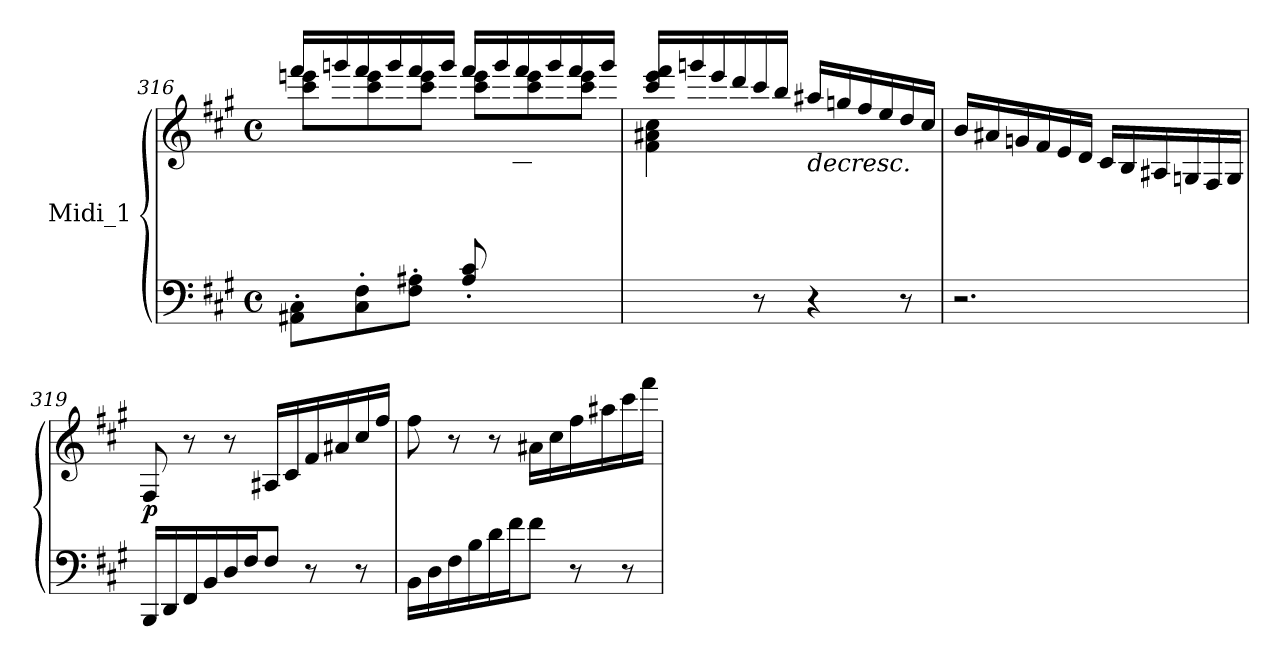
**kern	**kern	**dynam
*part1	*part1	*part1
*staff2	*staff1	*staff1/2
*I"Midi_1	*	*
!!LO:LB:g=z
*clefF4	*clefG2	*
*k[f#c#g#]	*k[f#c#g#]	*
*A:	*A:	*
*M4/4	*M4/4	*
*met(c)	*met(c)	*
*MM85	*MM85	*
=316	=316	=316
*	*^	*
*	*	*^	*
8AA#X\' 8C#\'L	16fff#/LL	8ccc#\ 8eeeni\L	2ryy	.
.	16gggn/	.	.	.
8C#\' 8F#\'	16fff#/	8ccc#\ 8eee\	.	.
.	16ggg/	.	.	.
8F#\' 8A#X\'J	16fff#/	8ccc#\ 8eee\J	.	.
.	16ggg/JJ	.	.	.
8A#/' 8c#/'L	16fff#/LL	8ccc#\ 8eee\L	.	.
.	16ggg/	.	.	.
4ryy	16fff#/	8ccc#\ 8eee\	8c#\' 8f#\'	.
.	16ggg/	.	.	.
.	16fff#/	8ccc#\ 8eee\J	8f#\' 8a#X\'J	.
.	16ggg/JJ	.	.	.
*	*	*v	*v	*
=317	=317	=317	=317
4ryy	16ccc#/ 16eee/ 16fff#/LL	4f#\ 4a#X\ 4cc#\	.
.	16gggn/	.	.
.	16eee/	.	.
.	16ddd/	.	.
8r	16ccc#/	4ryy	.
.	16bb/JJ	.	.
!	!LO:TX:b:i:t=decresc.	!	!
4r	16aa#X/LL	.	.
.	16ggn/	.	.
.	16ff#/	4ryy	.
.	16ee/	.	.
8r	16dd/	.	.
.	16cc#/JJ	.	.
!!LO:LB:g=z	!!
=318	=318	=318	=318
2.r	16b/LL	2ryy	.
.	16a#X/	.	.
.	16gn/	.	.
.	16f#/	.	.
.	16e/	.	.
.	16d/JJ	.	.
.	16c#/LL	.	.
.	16B/	.	.
.	16A#X/	4ryy	.
.	16Gn/	.	.
.	16F#/	.	.
.	16G/JJ	.	.
=319	=319	=319	=319
!	!	!	!LO:DY:a=2
16BBB/LL	8F#/	2ryy	p
16DD/	.	.	.
16FF#/	8r	.	.
16BB/	.	.	.
16D/	8r	.	.
16F#/J	.	.	.
8F#/J	16A#X/LL	.	.
.	16c#/	.	.
8r	16f#/	4ryy	.
.	16a#X/	.	.
8r	16cc#/	.	.
.	16ff#/JJ	.	.
*	*v	*v	*
!!LO:LB:g=z
=320	=320	=320
*	*MM85	*
16BB\LL	8ff#\	.
16D\	.	.
16F#\	8r	.
16B\	.	.
16d\	8r	.
16f#\J	.	.
8f#\J	16a#X\LL	.
.	16cc#\	.
8r	16ff#\	.
.	16aa#X\	.
8r	16ccc#\	.
.	16fff#\JJ	.
=	=	=
*-	*-	*-
